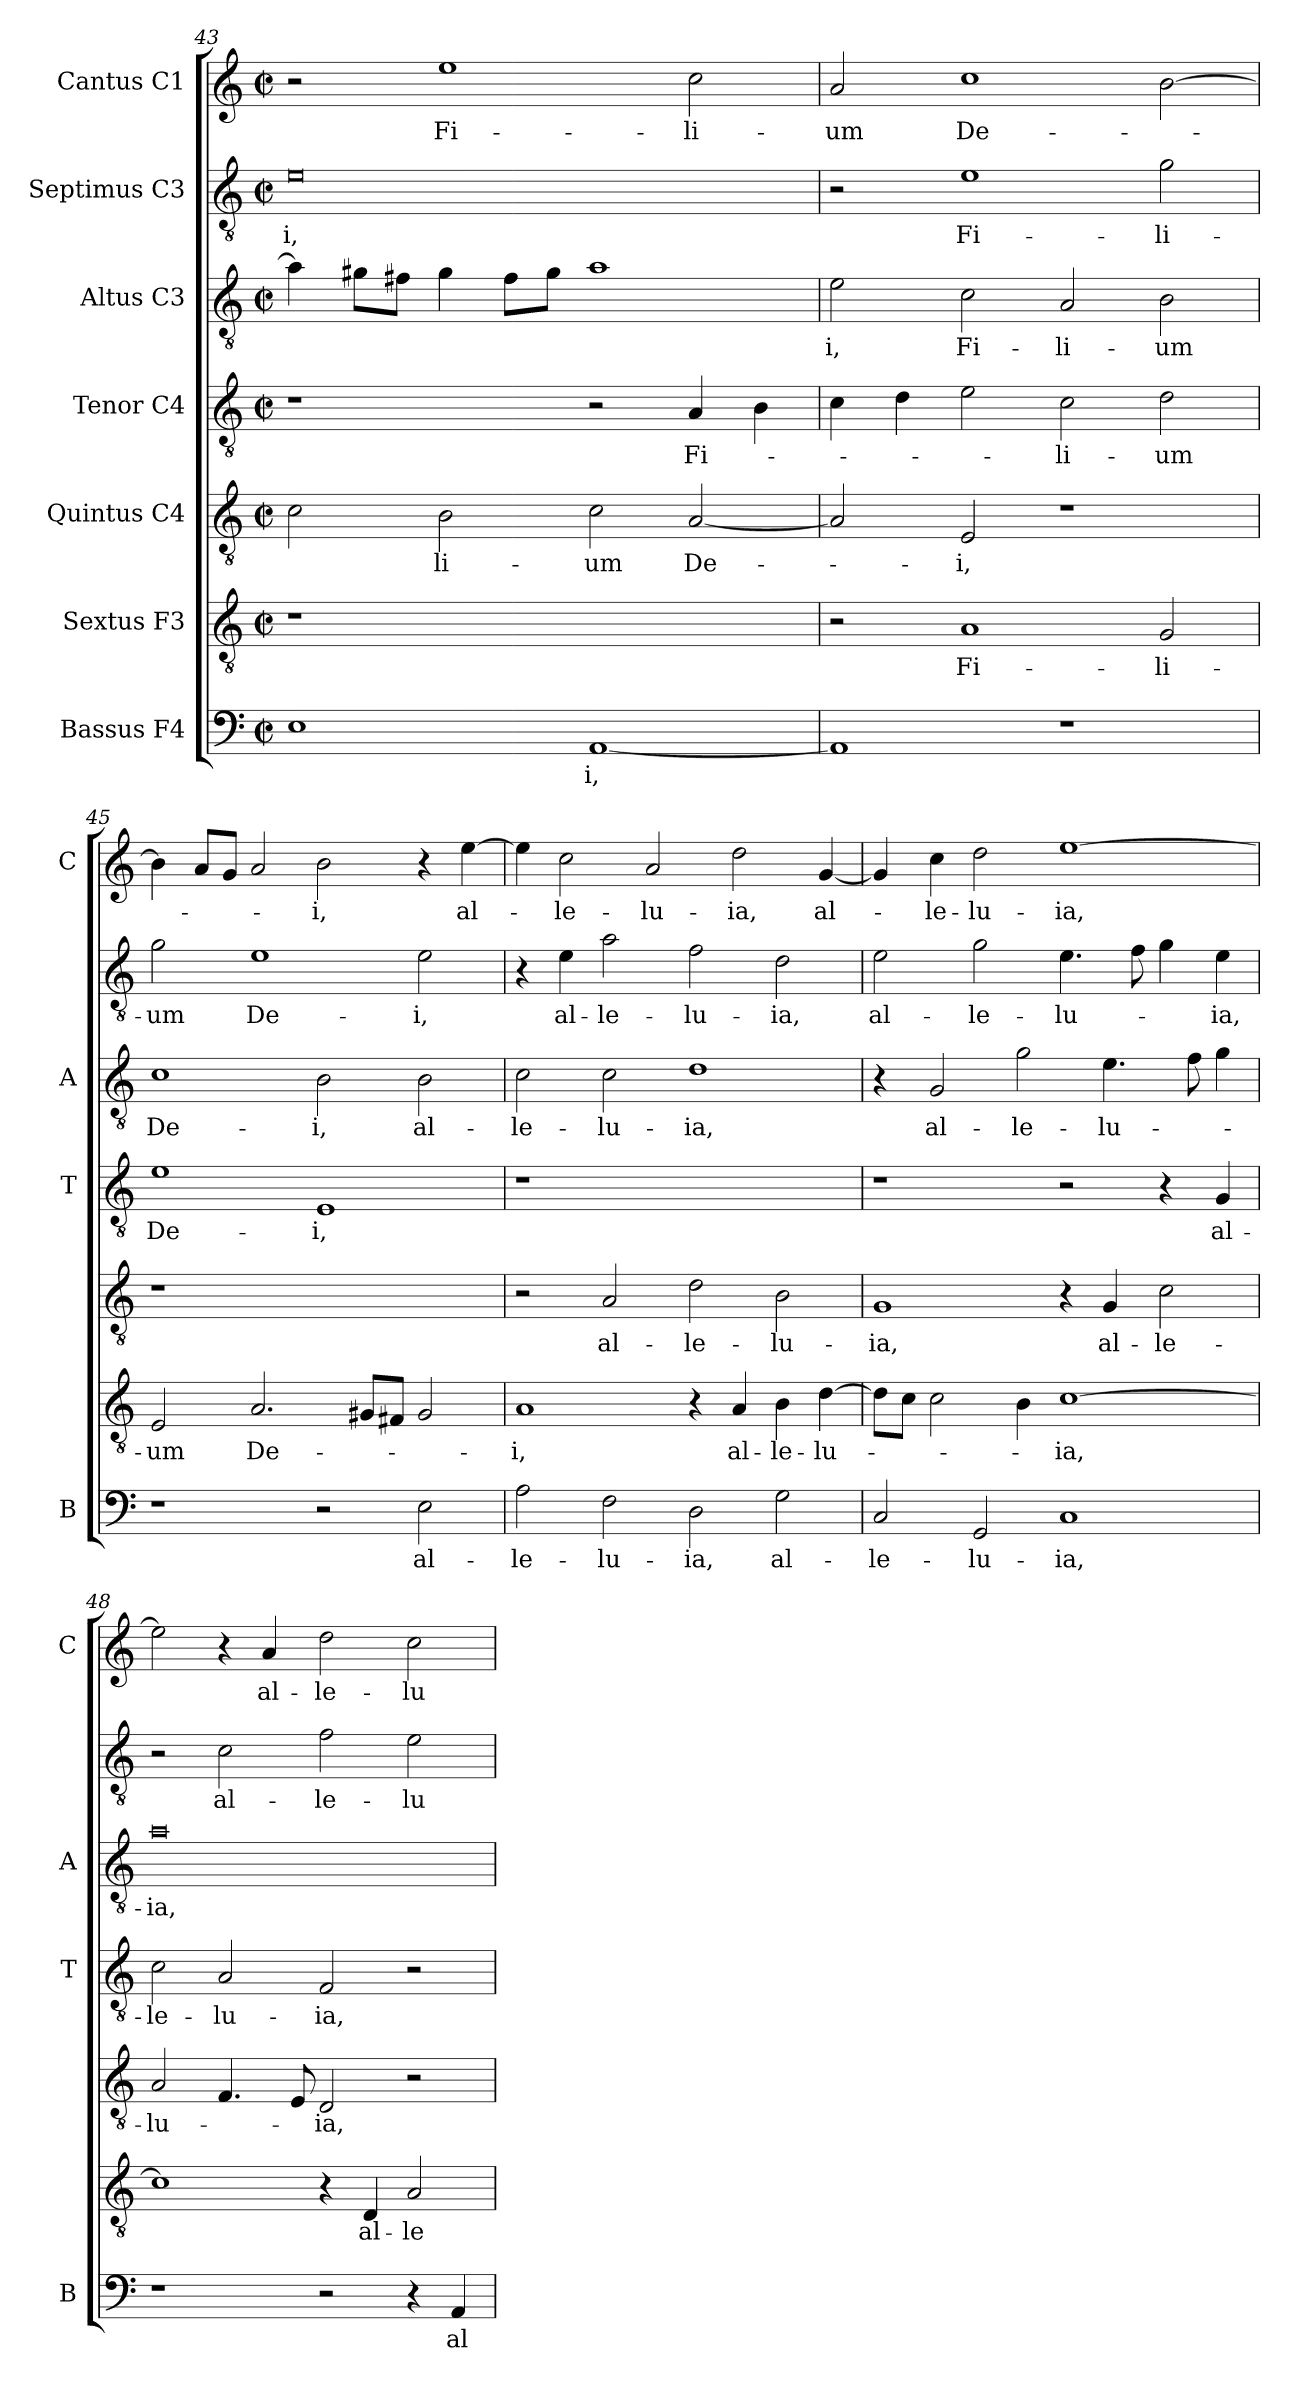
**kern	**text	**kern	**text	**kern	**text	**kern	**text	**kern	**text	**kern	**text	**kern	**text
*part7	*part7	*part6	*part6	*part5	*part5	*part4	*part4	*part3	*part3	*part2	*part2	*part1	*part1
*staff7	*staff7	*staff6	*staff6	*staff5	*staff5	*staff4	*staff4	*staff3	*staff3	*staff2	*staff2	*staff1	*staff1
*I"Bassus F4	*	*I"Sextus F3	*	*I"Quintus C4	*	*I"Tenor C4	*	*I"Altus C3	*	*I"Septimus C3	*	*I"Cantus C1	*
*I'B	*	*	*	*	*	*I'T	*	*I'A	*	*	*	*I'C	*
*clefF4	*	*clefGv2	*	*clefGv2	*	*clefGv2	*	*clefGv2	*	*clefGv2	*	*clefG2	*
*k[]	*	*k[]	*	*k[]	*	*k[]	*	*k[]	*	*k[]	*	*k[]	*
*C:	*	*C:	*	*C:	*	*C:	*	*C:	*	*C:	*	*C:	*
*M2/2	*	*M2/2	*	*M2/2	*	*M2/2	*	*M2/2	*	*M2/2	*	*M2/2	*
*met(c|)	*	*met(c|)	*	*met(c|)	*	*met(c|)	*	*met(c|)	*	*met(c|)	*	*met(c|)	*
=43	=43	=43	=43	=43	=43	=43	=43	=43	=43	=43	=43	=43	=43
!	!	!	!	!	!	!	!	!	!	!	!LO:LY:b	!	!
1E	.	1r	.	2c\	.	1r	.	4a\]	.	0e	-i,	2r	.
.	.	.	.	.	.	.	.	8g#\L	.	.	.	.	.
.	.	.	.	.	.	.	.	8f#\J	.	.	.	.	.
!	!	!	!	!	!LO:LY:b	!	!	!	!	!	!	!	!LO:LY:b
.	.	.	.	2B\	-li-	.	.	4g#\	.	.	.	1ee	Fi-
.	.	.	.	.	.	.	.	8f#\L	.	.	.	.	.
.	.	.	.	.	.	.	.	8g#\J	.	.	.	.	.
!	!LO:LY:b	!	!	!	!LO:LY:b	!	!	!	!	!	!	!	!
[1AA	-i,	1ryy	.	2c\	-um	2r	.	1a	.	.	.	.	.
!	!	!	!	!	!LO:LY:b	!	!LO:LY:b	!	!	!	!	!	!LO:LY:b
.	.	.	.	[2A/	De-	4A/	Fi-	.	.	.	.	2cc\	-li-
.	.	.	.	.	.	4B\	.	.	.	.	.	.	.
=44	=44	=44	=44	=44	=44	=44	=44	=44	=44	=44	=44	=44	=44
!	!	!	!	!	!	!	!	!	!LO:LY:b	!	!	!	!LO:LY:b
1AA]	.	2r	.	2A/]	.	4c\	.	2e\	-i,	2r	.	2a/	-um
.	.	.	.	.	.	4d\	.	.	.	.	.	.	.
!	!	!	!LO:LY:b	!	!LO:LY:b	!	!	!	!LO:LY:b	!	!LO:LY:b	!	!LO:LY:b
.	.	1A	Fi-	2E/	-i,	2e\	.	2c\	Fi-	1e	Fi-	1cc	De-
!	!	!	!	!	!	!	!LO:LY:b	!	!LO:LY:b	!	!	!	!
1r	.	.	.	1r	.	2c\	-li-	2A/	-li-	.	.	.	.
!	!	!	!LO:LY:b	!	!	!	!LO:LY:b	!	!LO:LY:b	!	!LO:LY:b	!	!
.	.	2G/	-li-	.	.	2d\	-um	2B\	-um	2g\	-li-	[2b\	.
=45	=45	=45	=45	=45	=45	=45	=45	=45	=45	=45	=45	=45	=45
!	!	!	!LO:LY:b	!	!	!	!LO:LY:b	!	!LO:LY:b	!	!LO:LY:b	!	!
1r	.	2E/	-um	1r	.	1e	De-	1c	De-	2g\	-um	4b\]	.
.	.	.	.	.	.	.	.	.	.	.	.	8a/L	.
.	.	.	.	.	.	.	.	.	.	.	.	8g/J	.
!	!	!	!LO:LY:b	!	!	!	!	!	!	!	!LO:LY:b	!	!
.	.	2.A/	De-	.	.	.	.	.	.	1e	De-	2a/	.
!	!	!	!	!	!	!	!LO:LY:b	!	!LO:LY:b	!	!	!	!LO:LY:b
2r	.	.	.	1ryy	.	1E	-i,	2B\	-i,	.	.	2b\	-i,
.	.	8G#/L	.	.	.	.	.	.	.	.	.	.	.
.	.	8F#/J	.	.	.	.	.	.	.	.	.	.	.
!	!LO:LY:b	!	!	!	!	!	!	!	!LO:LY:b	!	!LO:LY:b	!	!
2E\	al-	2G#/	.	.	.	.	.	2B\	al-	2e\	-i,	4r	.
!	!	!	!	!	!	!	!	!	!	!	!	!	!LO:LY:b
.	.	.	.	.	.	.	.	.	.	.	.	[4ee\	al-
=46	=46	=46	=46	=46	=46	=46	=46	=46	=46	=46	=46	=46	=46
!	!LO:LY:b	!	!LO:LY:b	!	!	!	!	!	!LO:LY:b	!	!	!	!
2A\	-le-	1A	-i,	2r	.	1r	.	2c\	-le-	4r	.	4ee\]	.
!	!	!	!	!	!	!	!	!	!	!	!LO:LY:b	!	!LO:LY:b
.	.	.	.	.	.	.	.	.	.	4e\	al-	2cc\	-le-
!	!LO:LY:b	!	!	!	!LO:LY:b	!	!	!	!LO:LY:b	!	!LO:LY:b	!	!
2F\	-lu-	.	.	2A/	al-	.	.	2c\	-lu-	2a\	-le-	.	.
!	!	!	!	!	!	!	!	!	!	!	!	!	!LO:LY:b
.	.	.	.	.	.	.	.	.	.	.	.	2a/	-lu-
!	!LO:LY:b	!	!	!	!LO:LY:b	!	!	!	!LO:LY:b	!	!LO:LY:b	!	!
2D\	-ia,	4r	.	2d\	-le-	1ryy	.	1d	-ia,	2f\	-lu-	.	.
!	!	!	!LO:LY:b	!	!	!	!	!	!	!	!	!	!LO:LY:b
.	.	4A/	al-	.	.	.	.	.	.	.	.	2dd\	-ia,
!	!LO:LY:b	!	!LO:LY:b	!	!LO:LY:b	!	!	!	!	!	!LO:LY:b	!	!
2G\	al-	4B\	-le-	2B\	-lu-	.	.	.	.	2d\	-ia,	.	.
!	!	!	!LO:LY:b	!	!	!	!	!	!	!	!	!	!LO:LY:b
.	.	[4d\	-lu-	.	.	.	.	.	.	.	.	[4g/	al-
!!LO:PB:g=z
=47	=47	=47	=47	=47	=47	=47	=47	=47	=47	=47	=47	=47	=47
!	!LO:LY:b	!	!	!	!LO:LY:b	!	!	!	!	!	!LO:LY:b	!	!
2C/	-le-	8d\L]	.	1G	-ia,	1r	.	4r	.	2e\	al-	4g/]	.
.	.	8c\J	.	.	.	.	.	.	.	.	.	.	.
!	!	!	!	!	!	!	!	!	!LO:LY:b	!	!	!	!LO:LY:b
.	.	2c\	.	.	.	.	.	2G/	al-	.	.	4cc\	-le-
!	!LO:LY:b	!	!	!	!	!	!	!	!	!	!LO:LY:b	!	!LO:LY:b
2GG/	-lu-	.	.	.	.	.	.	.	.	2g\	-le-	2dd\	-lu-
!	!	!	!	!	!	!	!	!	!LO:LY:b	!	!	!	!
.	.	4B\	.	.	.	.	.	2g\	-le-	.	.	.	.
!	!LO:LY:b	!	!LO:LY:b	!	!	!	!	!	!	!	!LO:LY:b	!	!LO:LY:b
1C	-ia,	[1c	-ia,	4r	.	2r	.	.	.	4.e\	-lu-	[1ee	-ia,
!	!	!	!	!	!LO:LY:b	!	!	!	!LO:LY:b	!	!	!	!
.	.	.	.	4G/	al-	.	.	4.e\	-lu-	.	.	.	.
.	.	.	.	.	.	.	.	.	.	8f\	.	.	.
!	!	!	!	!	!LO:LY:b	!	!	!	!	!	!	!	!
.	.	.	.	2c\	-le-	4r	.	.	.	4g\	.	.	.
.	.	.	.	.	.	.	.	8f\	.	.	.	.	.
!	!	!	!	!	!	!	!LO:LY:b	!	!	!	!LO:LY:b	!	!
.	.	.	.	.	.	4G/	al-	4g\	.	4e\	-ia,	.	.
=48	=48	=48	=48	=48	=48	=48	=48	=48	=48	=48	=48	=48	=48
!	!	!	!	!	!LO:LY:b	!	!LO:LY:b	!	!LO:LY:b	!	!	!	!
1r	.	1c]	.	2A/	-lu-	2c\	-le-	0a	-ia,	2r	.	2ee\]	.
!	!	!	!	!	!	!	!LO:LY:b	!	!	!	!LO:LY:b	!	!
.	.	.	.	4.F/	.	2A/	-lu-	.	.	2c\	al-	4r	.
!	!	!	!	!	!	!	!	!	!	!	!	!	!LO:LY:b
.	.	.	.	.	.	.	.	.	.	.	.	4a/	al-
.	.	.	.	8E/	.	.	.	.	.	.	.	.	.
!	!	!	!	!	!LO:LY:b	!	!LO:LY:b	!	!	!	!LO:LY:b	!	!LO:LY:b
2r	.	4r	.	2D/	-ia,	2F/	-ia,	.	.	2f\	-le-	2dd\	-le-
!	!	!	!LO:LY:b	!	!	!	!	!	!	!	!	!	!
.	.	4D/	al-	.	.	.	.	.	.	.	.	.	.
!	!	!	!LO:LY:b	!	!	!	!	!	!	!	!LO:LY:b	!	!LO:LY:b
4r	.	2A/	-le-	2r	.	2r	.	.	.	2e\	-lu-	2cc\	-lu-
!	!LO:LY:b	!	!	!	!	!	!	!	!	!	!	!	!
4AA/	al-	.	.	.	.	.	.	.	.	.	.	.	.
=	=	=	=	=	=	=	=	=	=	=	=	=	=
*-	*-	*-	*-	*-	*-	*-	*-	*-	*-	*-	*-	*-	*-
